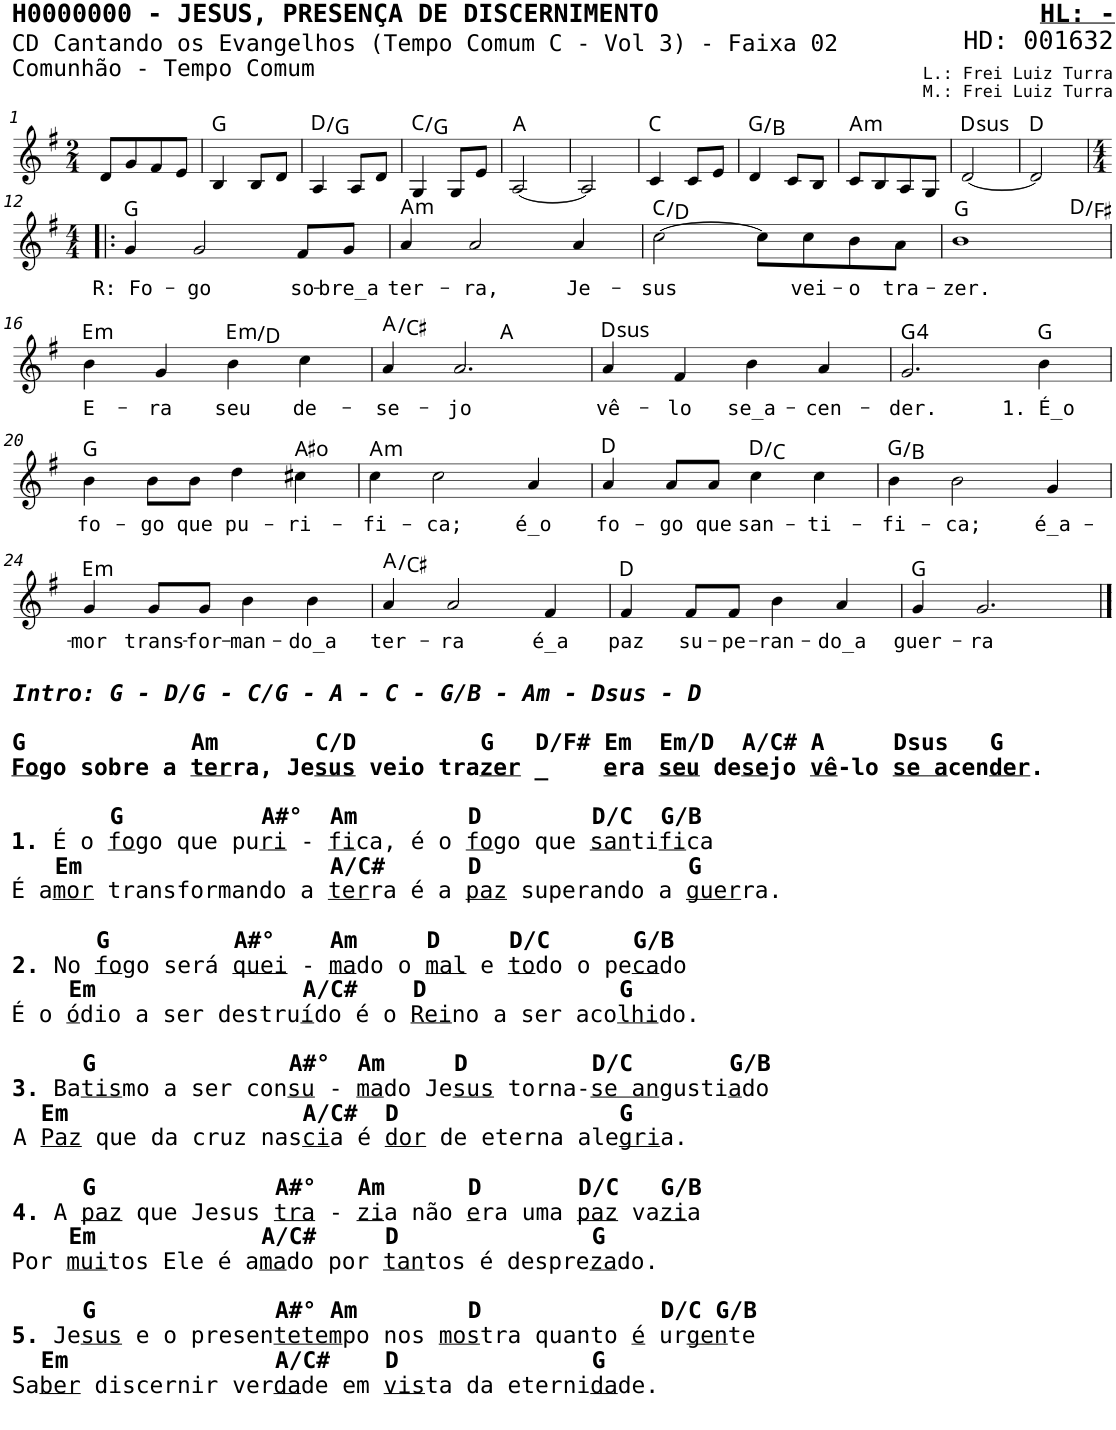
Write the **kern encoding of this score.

**kern	**text	**harte
*part1	*part1	*part1
*staff1	*staff1	*
*I"Voz	*	*
*I'V	*	*
*stria5	*	*
*clefG2	*	*
*k[f#]	*	*
*M2/4	*	*
=1	=1	=1
8d/L	.	.
8g/	.	.
8f#/	.	.
8e/J	.	.
=2	=2	=2
4B/	.	G:maj
8B/L	.	.
8d/J	.	.
=3	=3	=3
4A/	.	D:maj/4
8A/L	.	.
8d/J	.	.
=4	=4	=4
4G/	.	C:maj/5
8G/L	.	.
8e/J	.	.
=5	=5	=5
[2A/	.	A:maj
=6	=6	=6
2A/]	.	.
=7	=7	=7
4c/	.	C:maj
8c/L	.	.
8e/J	.	.
=8	=8	=8
4d/	.	G:maj/3
8c/L	.	.
8B/J	.	.
=9	=9	=9
!	!	!LO:H:kt=m
8c/L	.	A:min
8B/	.	.
8A/	.	.
8G/J	.	.
=10	=10	=10
!	!	!LO:H:kt=sus
[2d/	.	D:sus4
=11	=11	=11
2d/]	.	D:maj
!!LO:LB:g=z
=12!|:	=12!|:	=12!|:
*M4/4	*	*
!	!LO:LY:b	!
4g/	R: Fo-	G:maj
!	!LO:LY:b	!
2g/	-go	.
!	!LO:LY:b	!
8f#/L	so-	.
!	!LO:LY:b	!
8g/J	-bre_a	.
=13	=13	=13
!	!LO:LY:b	!LO:H:kt=m
4a/	ter-	A:min
!	!LO:LY:b	!
2a/	-ra,	.
!	!LO:LY:b	!
4a/	Je-	.
=14	=14	=14
!	!LO:LY:b	!
[2cc\	-sus	C:maj/2
8cc\L]	.	.
!	!LO:LY:b	!
8cc\	vei-	.
!	!LO:LY:b	!
8b\	-o	.
!	!LO:LY:b	!
8a\J	tra-	.
=15	=15	=15
!	!LO:LY:b	!
*^	*	*
1b	2.ryy	-zer.	G:maj
.	4ryy	.	D:maj/3
!!LO:LB:g=z	!!
=16	=16	=16	=16
!	!	!LO:LY:b	!LO:H:kt=m
*v	*v	*	*
4b\	E-	E:min
!	!LO:LY:b	!
4g/	-ra	.
!	!LO:LY:b	!LO:H:kt=m
4b\	seu	E:min/b7
!	!LO:LY:b	!
4cc\	de-	.
=17	=17	=17
!	!LO:LY:b	!
*^	*	*
4a/	2ryy	-se-	A:maj/3
!	!	!LO:LY:b	!
2.a/	.	-jo	.
.	2ryy	.	A:maj
=18	=18	=18	=18
!	!	!LO:LY:b	!LO:H:kt=sus
*v	*v	*	*
4a/	vê-	D:sus4
!	!LO:LY:b	!
4f#/	-lo	.
!	!LO:LY:b	!
4b\	se_a-	.
!	!LO:LY:b	!
4a/	-cen-	.
=19	=19	=19
!	!LO:LY:b	!
2.g/	-der.	G:maj(4)
!	!LO:LY:b	!
4b\	1. É_o	G:maj
!!LO:LB:g=z
=20	=20	=20
!	!LO:LY:b	!
4b\	fo-	G:maj
!	!LO:LY:b	!
8b\L	-go	.
!	!LO:LY:b	!
8b\J	que	.
!	!LO:LY:b	!
4dd\	pu-	.
!	!LO:LY:b	!
4cc#X\	-ri-	A#:dim
=21	=21	=21
!	!LO:LY:b	!LO:H:kt=m
4cc\	-fi-	A:min
!	!LO:LY:b	!
2cc\	-ca;	.
!	!LO:LY:b	!
4a/	é_o	.
=22	=22	=22
!	!LO:LY:b	!
4a/	fo-	D:maj
!	!LO:LY:b	!
8a/L	-go	.
!	!LO:LY:b	!
8a/J	que	.
!	!LO:LY:b	!
4cc\	san-	D:maj/b7
!	!LO:LY:b	!
4cc\	-ti-	.
=23	=23	=23
!	!LO:LY:b	!
4b\	-fi-	G:maj/3
!	!LO:LY:b	!
2b\	-ca;	.
!	!LO:LY:b	!
4g/	é_a-	.
!!LO:LB:g=z
=24	=24	=24
!LO:TX:b:Bi:t=Intro&colon; G - D/G - C/G - A - C - G/B - Am - Dsus - D	!	!
!LO:TX:b:t=G            Am       C/D         G   D/F# Em  Em/D  A/C# A     Dsus   G	!	!
!LO:TX:b:t=Fo	!	!
!LO:TX:b:t=go sobre a	!	!
!LO:TX:b:t=ter	!	!
!LO:TX:b:t=ra, Je	!	!
!LO:TX:b:t=sus	!	!
!LO:TX:b:t=veio tra	!	!
!LO:TX:b:t=zer	!	!
!LO:TX:b:t=_	!	!
!LO:TX:b:t=e	!	!
!LO:TX:b:t=ra	!	!
!LO:TX:b:t=seu	!	!
!LO:TX:b:t=de	!	!
!LO:TX:b:t=se	!	!
!LO:TX:b:t=jo	!	!
!LO:TX:b:t=vê	!	!
!LO:TX:b:t=-lo	!	!
!LO:TX:b:t=se a	!	!
!LO:TX:b:t=cen	!	!
!LO:TX:b:t=der	!	!
!LO:TX:b:t=.	!	!
!LO:TX:b:t=G          A#°  Am        D        D/C  G/B	!	!
!LO:TX:b:t=1.	!	!
!LO:TX:b:t=É o	!	!
!LO:TX:b:t=fo	!	!
!LO:TX:b:t=go que pu	!	!
!LO:TX:b:t=ri	!	!
!LO:TX:b:t=-	!	!
!LO:TX:b:t=fi	!	!
!LO:TX:b:t=ca, é o	!	!
!LO:TX:b:t=fo	!	!
!LO:TX:b:t=go que	!	!
!LO:TX:b:t=san	!	!
!LO:TX:b:t=ti	!	!
!LO:TX:b:t=fi	!	!
!LO:TX:b:t=ca	!	!
!LO:TX:b:B:t=Em                  A/C#      D               G	!	!
!LO:TX:b:t=É a	!	!
!LO:TX:b:t=mor	!	!
!LO:TX:b:t=transformando a	!	!
!LO:TX:b:t=ter	!	!
!LO:TX:b:t=ra é a	!	!
!LO:TX:b:t=paz	!	!
!LO:TX:b:t=superando a	!	!
!LO:TX:b:t=guer	!	!
!LO:TX:b:t=ra.	!	!
!LO:TX:b:B:t=G         A#°    Am     D     D/C      G/B	!	!
!LO:TX:b:t=2.	!	!
!LO:TX:b:t=No	!	!
!LO:TX:b:t=fo	!	!
!LO:TX:b:t=go será	!	!
!LO:TX:b:t=quei	!	!
!LO:TX:b:t=-	!	!
!LO:TX:b:t=ma	!	!
!LO:TX:b:t=do o	!	!
!LO:TX:b:t=mal	!	!
!LO:TX:b:t=e	!	!
!LO:TX:b:t=to	!	!
!LO:TX:b:t=do o pe	!	!
!LO:TX:b:t=ca	!	!
!LO:TX:b:t=do	!	!
!LO:TX:b:B:t=Em               A/C#    D              G	!	!
!LO:TX:b:t=É o	!	!
!LO:TX:b:t=ó	!	!
!LO:TX:b:t=dio a ser destru	!	!
!LO:TX:b:t=í	!	!
!LO:TX:b:t=do é o	!	!
!LO:TX:b:t=Rei	!	!
!LO:TX:b:t=no a ser aco	!	!
!LO:TX:b:t=lhi	!	!
!LO:TX:b:t=do.	!	!
!LO:TX:b:B:t=G              A#°  Am     D         D/C       G/B	!	!
!LO:TX:b:t=3.	!	!
!LO:TX:b:t=Ba	!	!
!LO:TX:b:t=tis	!	!
!LO:TX:b:t=mo a ser con	!	!
!LO:TX:b:t=su	!	!
!LO:TX:b:t=-	!	!
!LO:TX:b:t=ma	!	!
!LO:TX:b:t=do Je	!	!
!LO:TX:b:t=sus	!	!
!LO:TX:b:t=torna-	!	!
!LO:TX:b:t=se an	!	!
!LO:TX:b:t=gusti	!	!
!LO:TX:b:t=a	!	!
!LO:TX:b:t=do	!	!
!LO:TX:b:B:t=Em                 A/C#  D                G	!	!
!LO:TX:b:t=A	!	!
!LO:TX:b:t=Paz	!	!
!LO:TX:b:t=que da cruz nas	!	!
!LO:TX:b:t=ci	!	!
!LO:TX:b:t=a é	!	!
!LO:TX:b:t=dor	!	!
!LO:TX:b:t=de eterna ale	!	!
!LO:TX:b:t=gri	!	!
!LO:TX:b:t=a.	!	!
!LO:TX:b:B:t=G             A#°   Am      D       D/C   G/B	!	!
!LO:TX:b:t=4.	!	!
!LO:TX:b:t=A	!	!
!LO:TX:b:t=paz	!	!
!LO:TX:b:t=que Jesus	!	!
!LO:TX:b:t=tra	!	!
!LO:TX:b:t=-	!	!
!LO:TX:b:t=zi	!	!
!LO:TX:b:t=a não	!	!
!LO:TX:b:t=e	!	!
!LO:TX:b:t=ra uma	!	!
!LO:TX:b:t=paz	!	!
!LO:TX:b:t=va	!	!
!LO:TX:b:t=zi	!	!
!LO:TX:b:t=a	!	!
!LO:TX:b:B:t=Em            A/C#     D              G	!	!
!LO:TX:b:t=Por	!	!
!LO:TX:b:t=mui	!	!
!LO:TX:b:t=tos Ele é a	!	!
!LO:TX:b:t=ma	!	!
!LO:TX:b:t=do por	!	!
!LO:TX:b:t=tan	!	!
!LO:TX:b:t=tos é despre	!	!
!LO:TX:b:t=za	!	!
!LO:TX:b:t=do.	!	!
!LO:TX:b:B:t=G             A#° Am        D             D/C G/B	!	!
!LO:TX:b:t=5.	!	!
!LO:TX:b:t=Je	!	!
!LO:TX:b:t=sus	!	!
!LO:TX:b:t=e o presen	!	!
!LO:TX:b:t=tetem	!	!
!LO:TX:b:t=po nos	!	!
!LO:TX:b:t=mos	!	!
!LO:TX:b:t=tra quanto	!	!
!LO:TX:b:t=é	!	!
!LO:TX:b:t=ur	!	!
!LO:TX:b:t=gen	!	!
!LO:TX:b:t=te	!	!
!LO:TX:b:B:t=Em               A/C#    D              G	!	!
!LO:TX:b:t=Sa	!	!
!LO:TX:b:t=ber	!	!
!LO:TX:b:t=discernir ver	!	!
!LO:TX:b:t=da	!	!
!LO:TX:b:t=de em	!	!
!LO:TX:b:t=vis	!	!
!LO:TX:b:t=ta da eterni	!	!
!LO:TX:b:t=da	!	!
!LO:TX:b:t=de.	!	!
!	!LO:LY:b	!LO:H:kt=m
4g/	-mor	E:min
!	!LO:LY:b	!
8g/L	trans-	.
!	!LO:LY:b	!
8g/J	-for-	.
!	!LO:LY:b	!
4b\	-man-	.
!	!LO:LY:b	!
4b\	-do_a	.
=25	=25	=25
!	!LO:LY:b	!
4a/	ter-	A:maj/3
!	!LO:LY:b	!
2a/	-ra	.
!	!LO:LY:b	!
4f#/	é_a	.
=26	=26	=26
!	!LO:LY:b	!
4f#/	paz	D:maj
!	!LO:LY:b	!
8f#/L	su-	.
!	!LO:LY:b	!
8f#/J	-pe-	.
!	!LO:LY:b	!
4b\	-ran-	.
!	!LO:LY:b	!
4a/	-do_a	.
=27	=27	=27
!	!LO:LY:b	!
4g/	guer-	G:maj
!	!LO:LY:b	!
2.g/	-ra	.
==	==	==
*-	*-	*-
